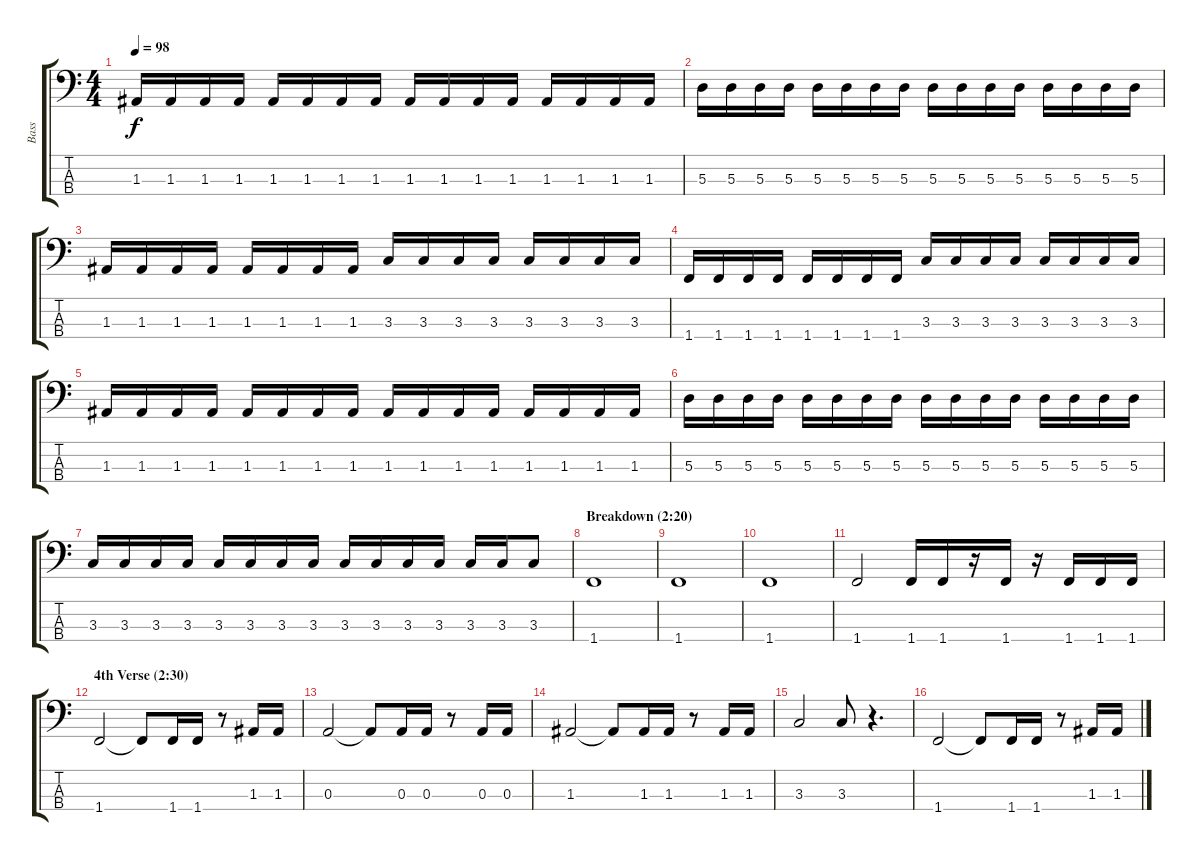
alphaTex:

\track ("Bass" "Bass") {instrument electricbassfinger}
\staff {score tabs}
\tuning (G2 D2 A1 E1) {hide}
\ts (4 4)
\tempo 98
\clef f4
\ks c
1.3.16{dy f} 1.3.16 1.3.16 1.3.16 1.3.16 1.3.16 1.3.16 1.3.16 1.3.16 1.3.16 1.3.16 1.3.16 1.3.16 1.3.16 1.3.16 1.3.16 |
5.3.16 5.3.16 5.3.16 5.3.16 5.3.16 5.3.16 5.3.16 5.3.16 5.3.16 5.3.16 5.3.16 5.3.16 5.3.16 5.3.16 5.3.16 5.3.16 |
1.3.16 1.3.16 1.3.16 1.3.16 1.3.16 1.3.16 1.3.16 1.3.16 3.3.16 3.3.16 3.3.16 3.3.16 3.3.16 3.3.16 3.3.16 3.3.16 |
1.4.16 1.4.16 1.4.16 1.4.16 1.4.16 1.4.16 1.4.16 1.4.16 3.3.16 3.3.16 3.3.16 3.3.16 3.3.16 3.3.16 3.3.16 3.3.16 |
1.3.16 1.3.16 1.3.16 1.3.16 1.3.16 1.3.16 1.3.16 1.3.16 1.3.16 1.3.16 1.3.16 1.3.16 1.3.16 1.3.16 1.3.16 1.3.16 |
5.3.16 5.3.16 5.3.16 5.3.16 5.3.16 5.3.16 5.3.16 5.3.16 5.3.16 5.3.16 5.3.16 5.3.16 5.3.16 5.3.16 5.3.16 5.3.16 |
3.3.16 3.3.16 3.3.16 3.3.16 3.3.16 3.3.16 3.3.16 3.3.16 3.3.16 3.3.16 3.3.16 3.3.16 3.3.16 3.3.16 3.3.8 |
\section ("" "Breakdown (2:20)")
1.4.1 |
1.4.1 |
1.4.1 |
1.4.2 1.4.16 1.4.16 r.16 1.4.16 r.16 1.4.16 1.4.16 1.4.16 |
\section ("" "4th Verse (2:30)")
1.4.2 1.4{t}.8 1.4.16 1.4.16 r.8 1.3.16 1.3.16 |
0.3.2 0.3{t}.8 0.3.16 0.3.16 r.8 0.3.16 0.3.16 |
1.3.2 1.3{t}.8 1.3.16 1.3.16 r.8 1.3.16 1.3.16 |
3.3.2 3.3.8 r.4{d} |
1.4.2 1.4{t}.8 1.4.16 1.4.16 r.8 1.3.16 1.3.16
